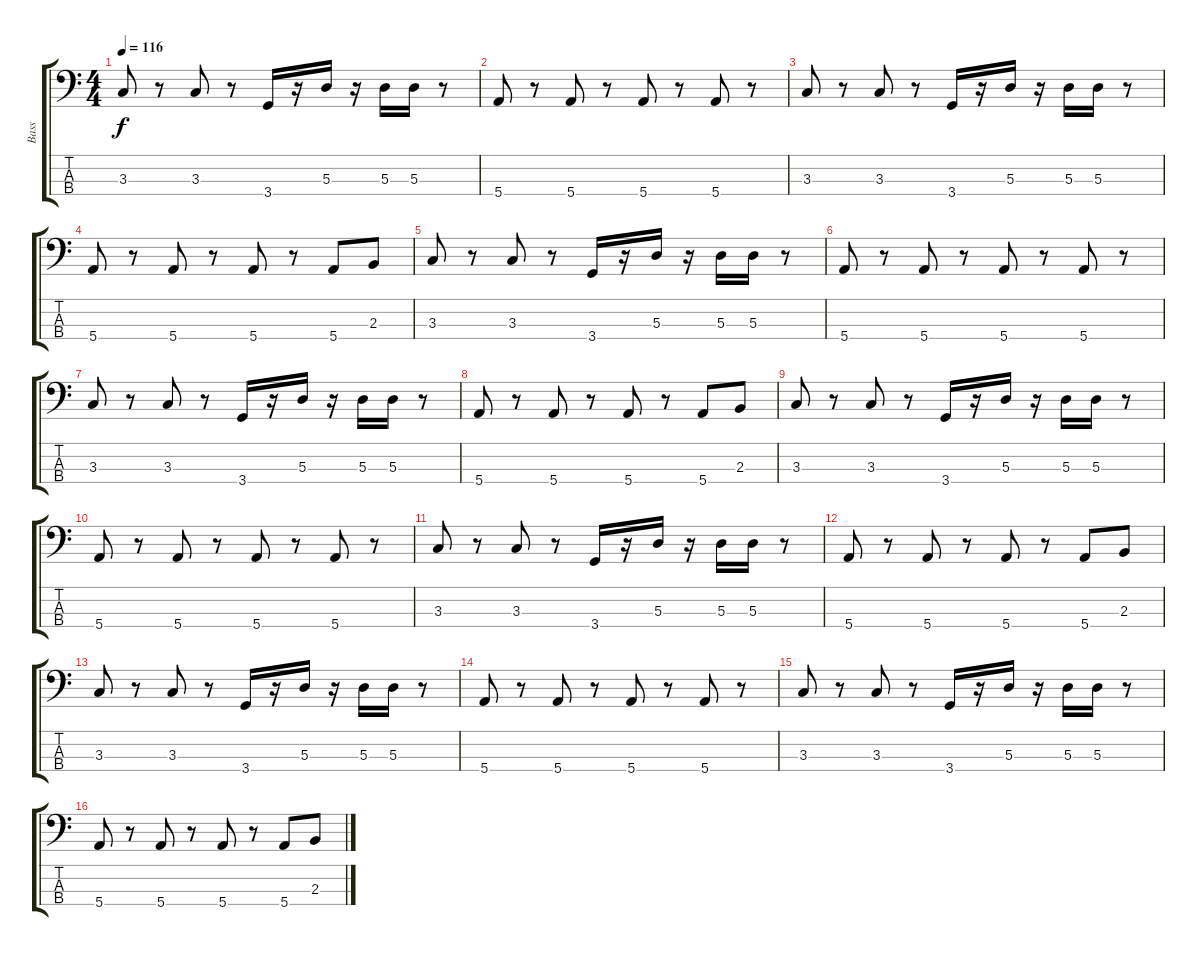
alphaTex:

\track ("Bass" "Bass") {instrument electricbassfinger}
\staff {score tabs}
\tuning (G2 D2 A1 E1) {hide}
\ts (4 4)
\tempo 116
\clef f4
\ks c
3.3.8{dy f} r.8 3.3.8 r.8 3.4.16 r.16 5.3.16 r.16 5.3.16 5.3.16 r.8 |
5.4.8 r.8 5.4.8 r.8 5.4.8 r.8 5.4.8 r.8 |
3.3.8 r.8 3.3.8 r.8 3.4.16 r.16 5.3.16 r.16 5.3.16 5.3.16 r.8 |
5.4.8 r.8 5.4.8 r.8 5.4.8 r.8 5.4.8 2.3.8 |
3.3.8 r.8 3.3.8 r.8 3.4.16 r.16 5.3.16 r.16 5.3.16 5.3.16 r.8 |
5.4.8 r.8 5.4.8 r.8 5.4.8 r.8 5.4.8 r.8 |
3.3.8 r.8 3.3.8 r.8 3.4.16 r.16 5.3.16 r.16 5.3.16 5.3.16 r.8 |
5.4.8 r.8 5.4.8 r.8 5.4.8 r.8 5.4.8 2.3.8 |
3.3.8 r.8 3.3.8 r.8 3.4.16 r.16 5.3.16 r.16 5.3.16 5.3.16 r.8 |
5.4.8 r.8 5.4.8 r.8 5.4.8 r.8 5.4.8 r.8 |
3.3.8 r.8 3.3.8 r.8 3.4.16 r.16 5.3.16 r.16 5.3.16 5.3.16 r.8 |
5.4.8 r.8 5.4.8 r.8 5.4.8 r.8 5.4.8 2.3.8 |
3.3.8 r.8 3.3.8 r.8 3.4.16 r.16 5.3.16 r.16 5.3.16 5.3.16 r.8 |
5.4.8 r.8 5.4.8 r.8 5.4.8 r.8 5.4.8 r.8 |
3.3.8 r.8 3.3.8 r.8 3.4.16 r.16 5.3.16 r.16 5.3.16 5.3.16 r.8 |
5.4.8 r.8 5.4.8 r.8 5.4.8 r.8 5.4.8 2.3.8
